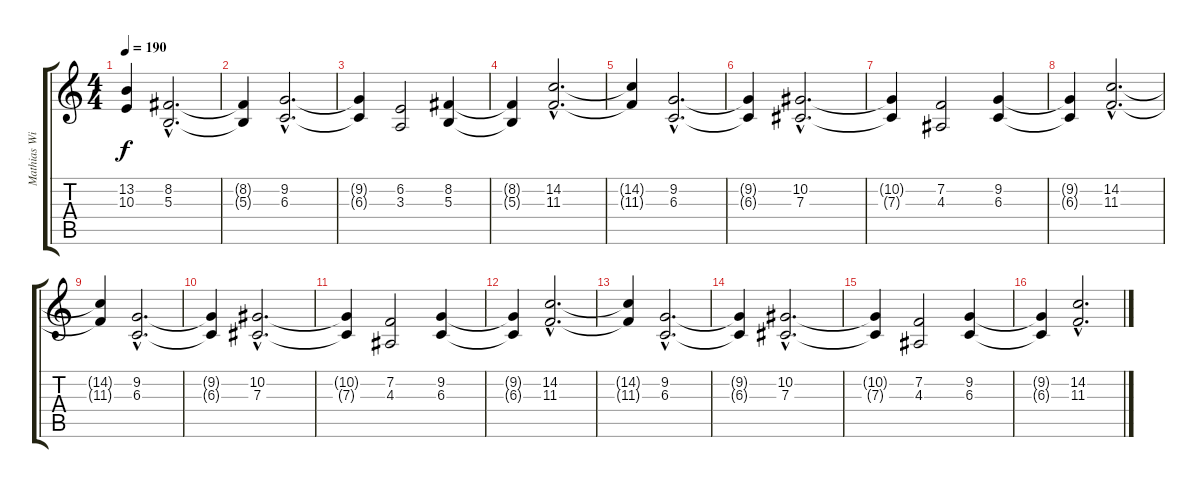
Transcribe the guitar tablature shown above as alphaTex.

\track ("Mathias Wiesner" "Mathias Wi") {instrument fiddle}
\staff {score tabs}
\tuning (Eb4 Bb3 Gb3 Db3 Ab2 Eb2) {hide}
\ts (4 4)
\tempo 190
\clef g2
\ks c
(13.2{t} 10.3{t}).4{dy f} (8.2{hac} 5.3{hac}).2{d} |
(8.2{t} 5.3{t}).4 (9.2{hac} 6.3{hac}).2{d} |
(9.2{t} 6.3{t}).4 (6.2 3.3).2 (8.2 5.3).4 |
(8.2{t} 5.3{t}).4 (14.2{hac} 11.3{hac}).2{d} |
(14.2{t} 11.3{t}).4 (9.2{hac} 6.3{hac}).2{d} |
(9.2{t} 6.3{t}).4 (10.2{hac} 7.3{hac}).2{d} |
(10.2{t} 7.3{t}).4 (7.2 4.3).2 (9.2 6.3).4 |
(9.2{t} 6.3{t}).4 (14.2{hac} 11.3{hac}).2{d} |
(14.2{t} 11.3{t}).4 (9.2{hac} 6.3{hac}).2{d} |
(9.2{t} 6.3{t}).4 (10.2{hac} 7.3{hac}).2{d} |
(10.2{t} 7.3{t}).4 (7.2 4.3).2 (9.2 6.3).4 |
(9.2{t} 6.3{t}).4 (14.2{hac} 11.3{hac}).2{d} |
(14.2{t} 11.3{t}).4 (9.2{hac} 6.3{hac}).2{d} |
(9.2{t} 6.3{t}).4 (10.2{hac} 7.3{hac}).2{d} |
(10.2{t} 7.3{t}).4 (7.2 4.3).2 (9.2 6.3).4 |
(9.2{t} 6.3{t}).4 (14.2{hac} 11.3{hac}).2{d}
